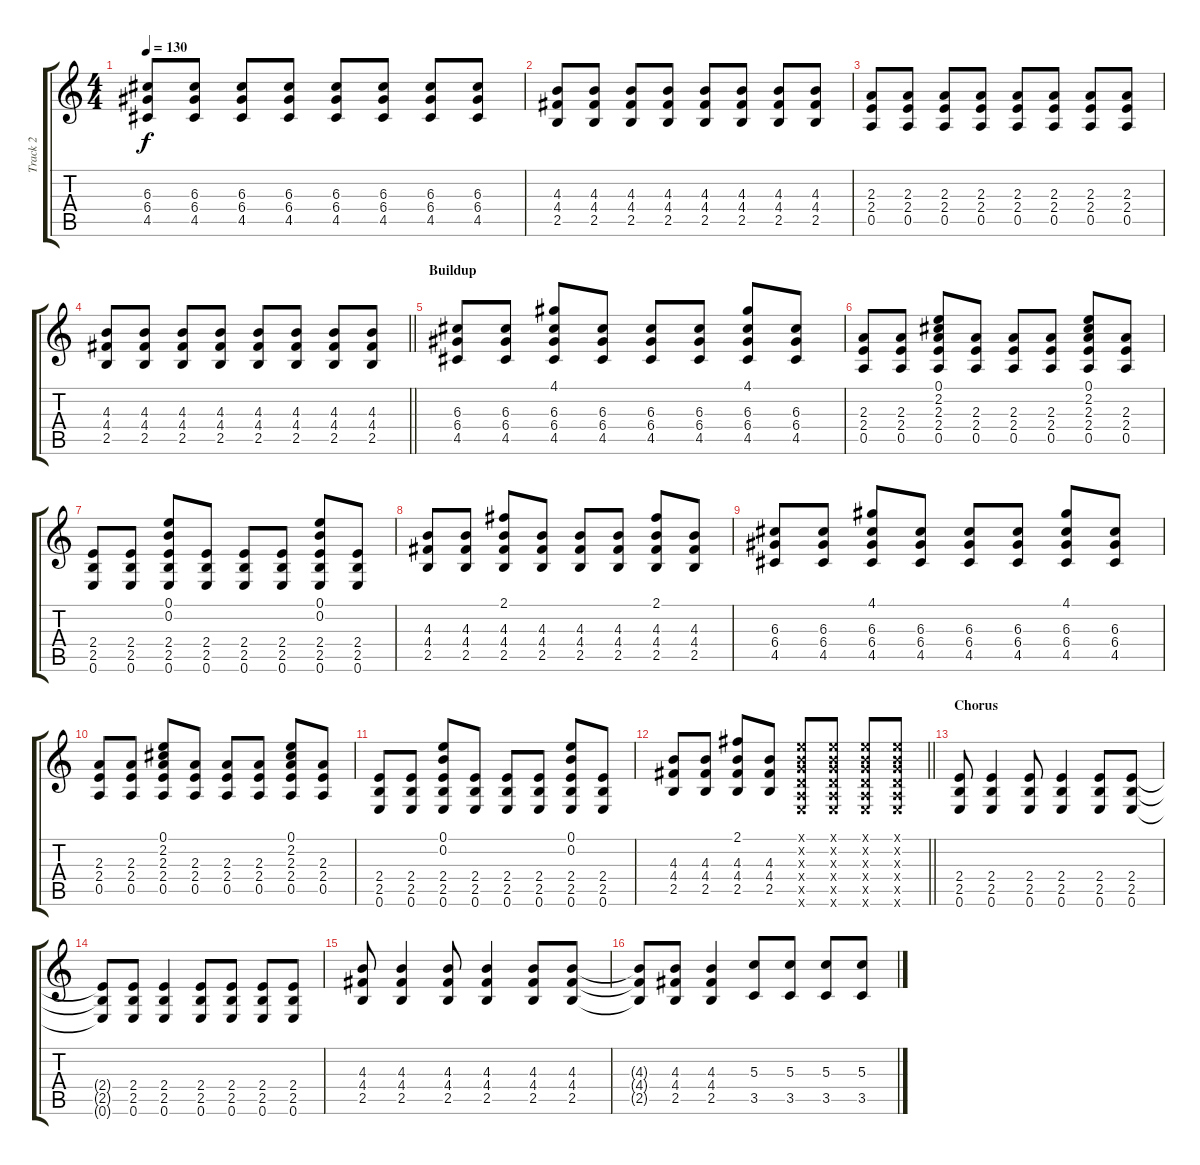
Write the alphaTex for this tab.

\track ("Track 2" "Track 2") {instrument overdrivenguitar}
\staff {score tabs}
\tuning (E4 B3 G3 D3 A2 E2) {hide}
\ts (4 4)
\tempo 130
\clef g2
\ks c
(6.3 6.4 4.5).8{dy f} (6.3 6.4 4.5).8 (6.3 6.4 4.5).8 (6.3 6.4 4.5).8 (6.3 6.4 4.5).8 (6.3 6.4 4.5).8 (6.3 6.4 4.5).8 (6.3 6.4 4.5).8 |
(4.3 4.4 2.5).8 (4.3 4.4 2.5).8 (4.3 4.4 2.5).8 (4.3 4.4 2.5).8 (4.3 4.4 2.5).8 (4.3 4.4 2.5).8 (4.3 4.4 2.5).8 (4.3 4.4 2.5).8 |
(2.3 2.4 0.5).8 (2.3 2.4 0.5).8 (2.3 2.4 0.5).8 (2.3 2.4 0.5).8 (2.3 2.4 0.5).8 (2.3 2.4 0.5).8 (2.3 2.4 0.5).8 (2.3 2.4 0.5).8 |
\barLineRight lightlight
(4.3 4.4 2.5).8 (4.3 4.4 2.5).8 (4.3 4.4 2.5).8 (4.3 4.4 2.5).8 (4.3 4.4 2.5).8 (4.3 4.4 2.5).8 (4.3 4.4 2.5).8 (4.3 4.4 2.5).8 |
\section ("" "Buildup")
(6.3 6.4 4.5).8 (6.3 6.4 4.5).8 (4.1 6.3 6.4 4.5).8 (6.3 6.4 4.5).8 (6.3 6.4 4.5).8 (6.3 6.4 4.5).8 (4.1 6.3 6.4 4.5).8 (6.3 6.4 4.5).8 |
(2.3 2.4 0.5).8 (2.3 2.4 0.5).8 (0.1 2.2 2.3 2.4 0.5).8 (2.3 2.4 0.5).8 (2.3 2.4 0.5).8 (2.3 2.4 0.5).8 (0.1 2.2 2.3 2.4 0.5).8 (2.3 2.4 0.5).8 |
(2.4 2.5 0.6).8 (2.4 2.5 0.6).8 (0.1 0.2 2.4 2.5 0.6).8 (2.4 2.5 0.6).8 (2.4 2.5 0.6).8 (2.4 2.5 0.6).8 (0.1 0.2 2.4 2.5 0.6).8 (2.4 2.5 0.6).8 |
(4.3 4.4 2.5).8 (4.3 4.4 2.5).8 (2.1 4.3 4.4 2.5).8 (4.3 4.4 2.5).8 (4.3 4.4 2.5).8 (4.3 4.4 2.5).8 (2.1 4.3 4.4 2.5).8 (4.3 4.4 2.5).8 |
(6.3 6.4 4.5).8 (6.3 6.4 4.5).8 (4.1 6.3 6.4 4.5).8 (6.3 6.4 4.5).8 (6.3 6.4 4.5).8 (6.3 6.4 4.5).8 (4.1 6.3 6.4 4.5).8 (6.3 6.4 4.5).8 |
(2.3 2.4 0.5).8 (2.3 2.4 0.5).8 (0.1 2.2 2.3 2.4 0.5).8 (2.3 2.4 0.5).8 (2.3 2.4 0.5).8 (2.3 2.4 0.5).8 (0.1 2.2 2.3 2.4 0.5).8 (2.3 2.4 0.5).8 |
(2.4 2.5 0.6).8 (2.4 2.5 0.6).8 (0.1 0.2 2.4 2.5 0.6).8 (2.4 2.5 0.6).8 (2.4 2.5 0.6).8 (2.4 2.5 0.6).8 (0.1 0.2 2.4 2.5 0.6).8 (2.4 2.5 0.6).8 |
\barLineRight lightlight
(4.3 4.4 2.5).8 (4.3 4.4 2.5).8 (2.1 4.3 4.4 2.5).8 (4.3 4.4 2.5).8 (0.1{x} 0.2{x} 0.3{x} 0.4{x} 0.5{x} 0.6{x}).8 (0.1{x} 0.2{x} 0.3{x} 0.4{x} 0.5{x} 0.6{x}).8 (0.1{x} 0.2{x} 0.3{x} 0.4{x} 0.5{x} 0.6{x}).8 (0.1{x} 0.2{x} 0.3{x} 0.4{x} 0.5{x} 0.6{x}).8 |
\section ("" "Chorus")
(2.4 2.5 0.6).8 (2.4 2.5 0.6).4 (2.4 2.5 0.6).8 (2.4 2.5 0.6).4 (2.4 2.5 0.6).8 (2.4 2.5 0.6).8 |
(2.4{t} 2.5{t} 0.6{t}).8 (2.4 2.5 0.6).8 (2.4 2.5 0.6).4 (2.4 2.5 0.6).8 (2.4 2.5 0.6).8 (2.4 2.5 0.6).8 (2.4 2.5 0.6).8 |
(4.3 4.4 2.5).8 (4.3 4.4 2.5).4 (4.3 4.4 2.5).8 (4.3 4.4 2.5).4 (4.3 4.4 2.5).8 (4.3 4.4 2.5).8 |
(4.3{t} 4.4{t} 2.5{t}).8 (4.3 4.4 2.5).8 (4.3 4.4 2.5).4 (5.3 3.5).8 (5.3 3.5).8 (5.3 3.5).8 (5.3 3.5).8
